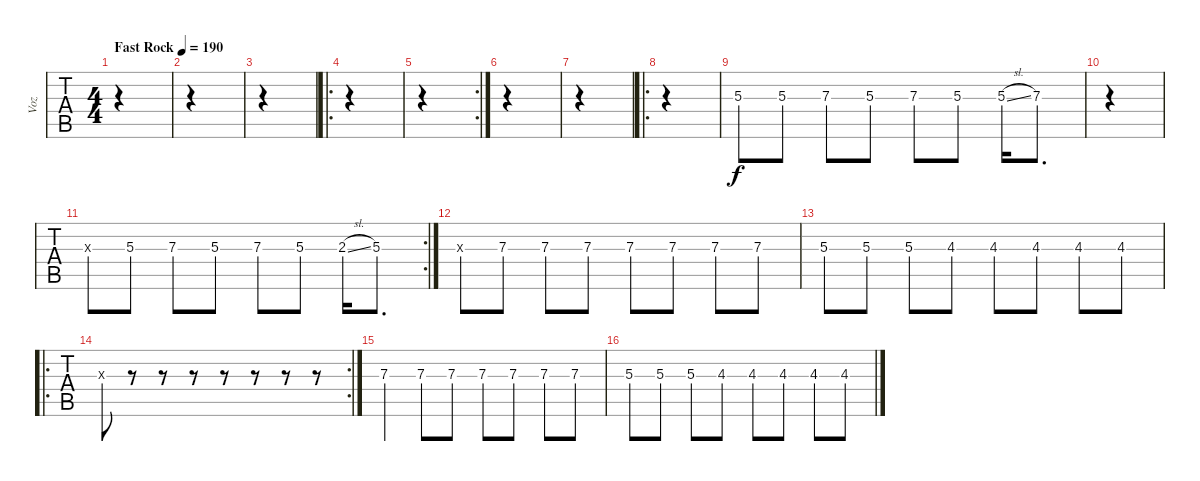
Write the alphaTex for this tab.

\track ("Voz" "Voz") {instrument lead6voice}
\staff {tabs}
\tuning (E4 B3 G3 D3 A2 E2) {hide}
\ts (4 4)
\tempo (190 "Fast Rock")
\clef g2
\ks c
|
|
|
\ro
|
\rc 2
|
|
|
\ro
|
5.3.8 5.3.8 7.3.8 5.3.8 7.3.8 5.3.8 5.3{sl}.16 7.3.8{d} |
|
\rc 2
7.3{x}.8 5.3.8 7.3.8 5.3.8 7.3.8 5.3.8 2.3{sl}.16 5.3.8{d} |
7.3{x}.8 7.3.8 7.3.8 7.3.8 7.3.8 7.3.8 7.3.8 7.3.8 |
5.3.8 5.3.8 5.3.8 4.3.8 4.3.8 4.3.8 4.3.8 4.3.8 |
\ro
\rc 2
4.3{x}.8 r.8 r.8 r.8 r.8 r.8 r.8 r.8 |
7.3.4 7.3.8 7.3.8 7.3.8 7.3.8 7.3.8 7.3.8 |
5.3.8 5.3.8 5.3.8 4.3.8 4.3.8 4.3.8 4.3.8 4.3.8
